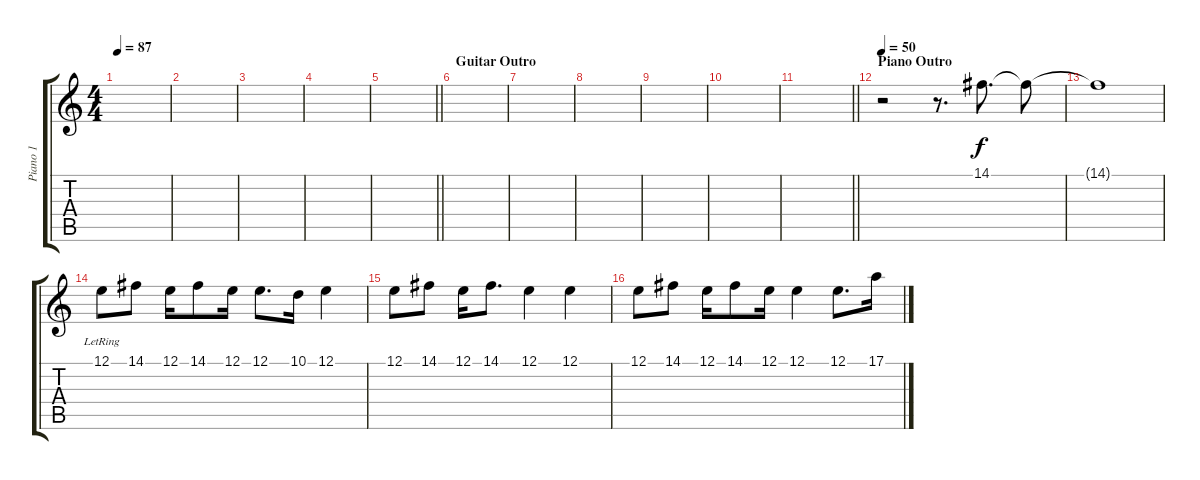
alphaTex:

\track ("Piano 1" "Piano 1") {instrument acousticgrandpiano}
\staff {score tabs}
\tuning (E4 B3 G3 D3 A2 E2) {hide}
\ts (4 4)
\tempo 87
\clef g2
\ks c
|
|
|
|
\barLineRight lightlight
|
\section ("" "Guitar Outro")
|
|
|
|
|
\barLineRight lightlight
|
\section ("" "Piano Outro")
\tempo 50
r.2 r.8{d} 14.1.8{d} 14.1{t}.8 |
14.1{t}.1 |
12.1{lr}.8 14.1.8 12.1.16 14.1.8 12.1.16 12.1.8{d} 10.1.16 12.1.4 |
12.1.8 14.1.8 12.1.16 14.1.8{d} 12.1.4 12.1.4 |
12.1.8 14.1.8 12.1.16 14.1.8 12.1.16 12.1.4 12.1.8{d} 17.1.16
